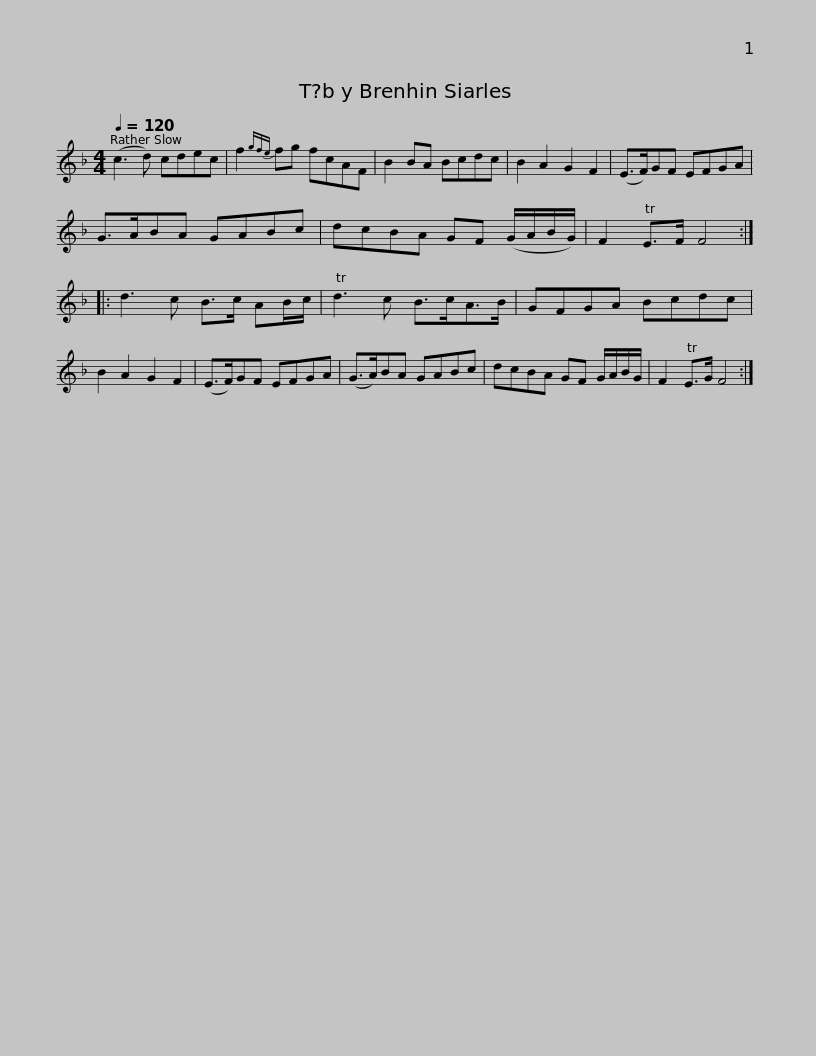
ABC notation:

X:1
L:1/8
Q:1/4=120
M:4/4
I:linebreak $
K:F
V:1 treble
V:1
 (c3 d) cdec | f2{gfe} fg fcAF | B2 BA Bcdc | B2 A2 G2 F2 | (E>F)GF EFGA | %5
 G>ABA GABc |$ dcBA GF (G/A/B/G/) | F2 TE>F F4 :: d3 c B>c AB/c/ | Td3 c B>cA>B | %10
 GFGA Bcdc | B2 A2 G2 F2 |$ (E>F)GF EFGA | (G>A)BA GABc | dcBA GF G/A/B/G/ | %15
 F2 TE>G F4 :| %16
